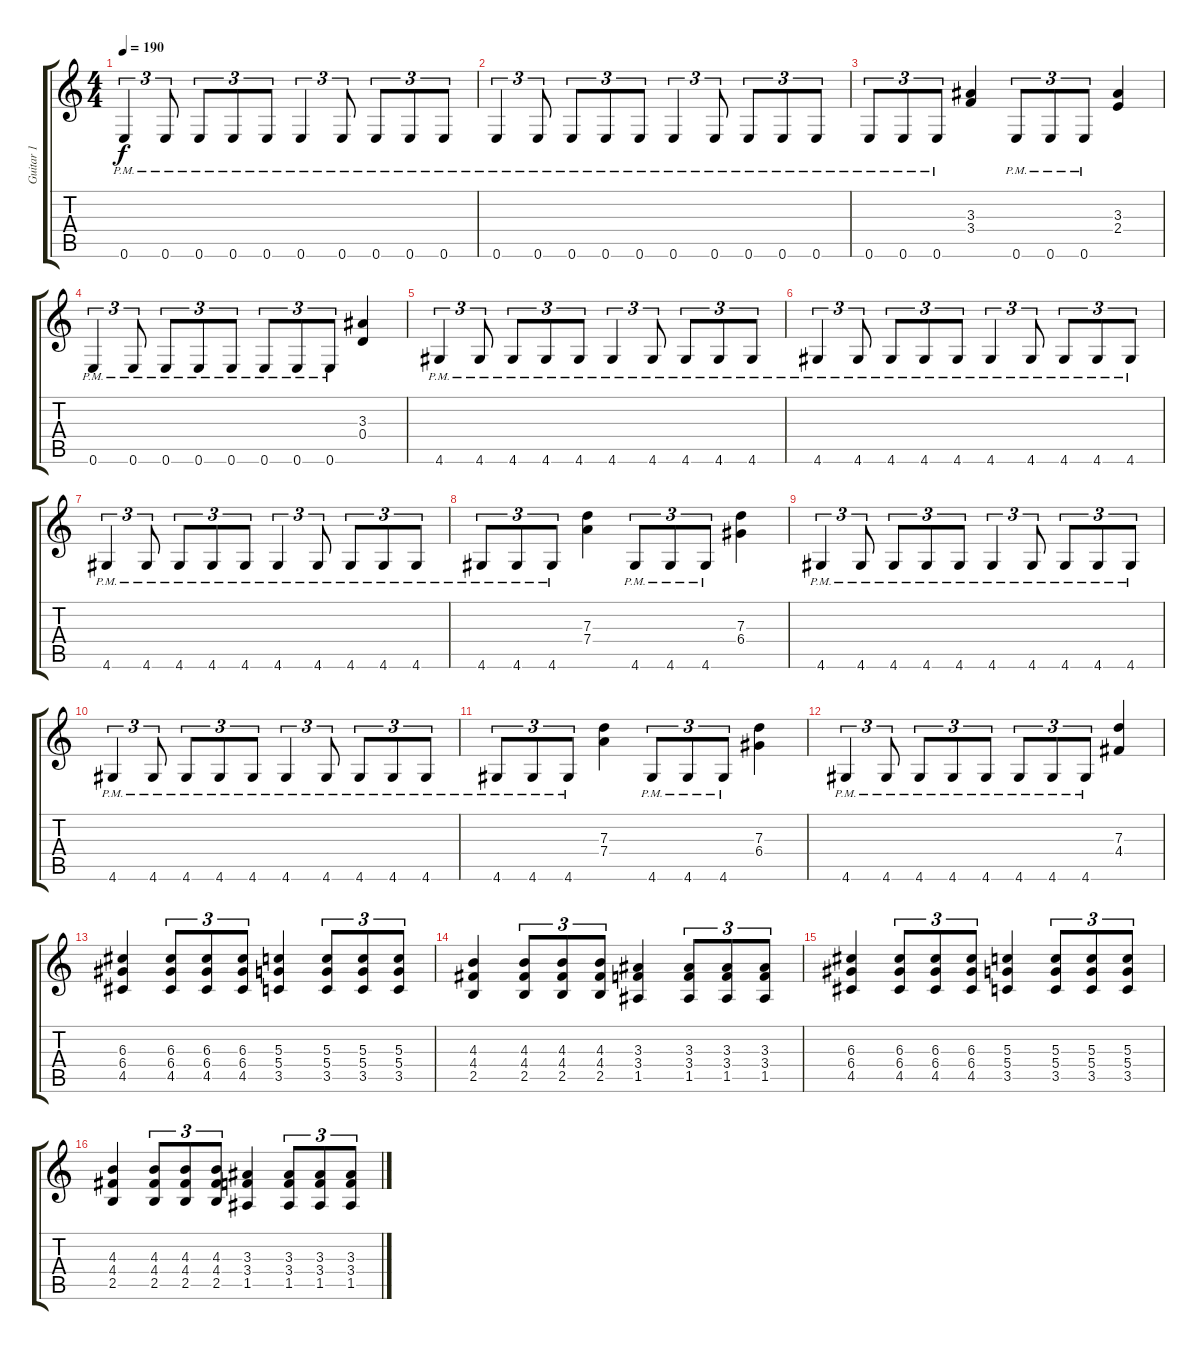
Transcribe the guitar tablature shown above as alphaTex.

\track ("Guitar 1" "Guitar 1") {instrument overdrivenguitar}
\staff {score tabs}
\tuning (E4 B3 G3 D3 A2 E2) {hide}
\ts (4 4)
\tempo 190
\clef g2
\ks c
0.6{pm}.4{tu (3 2) dy f} 0.6{pm}.8{tu (3 2)} 0.6{pm}.8{tu (3 2)} 0.6{pm}.8{tu (3 2)} 0.6{pm}.8{tu (3 2)} 0.6{pm}.4{tu (3 2)} 0.6{pm}.8{tu (3 2)} 0.6{pm}.8{tu (3 2)} 0.6{pm}.8{tu (3 2)} 0.6{pm}.8{tu (3 2)} |
0.6{pm}.4{tu (3 2)} 0.6{pm}.8{tu (3 2)} 0.6{pm}.8{tu (3 2)} 0.6{pm}.8{tu (3 2)} 0.6{pm}.8{tu (3 2)} 0.6{pm}.4{tu (3 2)} 0.6{pm}.8{tu (3 2)} 0.6{pm}.8{tu (3 2)} 0.6{pm}.8{tu (3 2)} 0.6{pm}.8{tu (3 2)} |
0.6{pm}.8{tu (3 2)} 0.6{pm}.8{tu (3 2)} 0.6{pm}.8{tu (3 2)} (3.3 3.4).4 0.6{pm}.8{tu (3 2)} 0.6{pm}.8{tu (3 2)} 0.6{pm}.8{tu (3 2)} (3.3 2.4).4 |
0.6{pm}.4{tu (3 2)} 0.6{pm}.8{tu (3 2)} 0.6{pm}.8{tu (3 2)} 0.6{pm}.8{tu (3 2)} 0.6{pm}.8{tu (3 2)} 0.6{pm}.8{tu (3 2)} 0.6{pm}.8{tu (3 2)} 0.6{pm}.8{tu (3 2)} (3.3 0.4).4 |
4.6{pm}.4{tu (3 2)} 4.6{pm}.8{tu (3 2)} 4.6{pm}.8{tu (3 2)} 4.6{pm}.8{tu (3 2)} 4.6{pm}.8{tu (3 2)} 4.6{pm}.4{tu (3 2)} 4.6{pm}.8{tu (3 2)} 4.6{pm}.8{tu (3 2)} 4.6{pm}.8{tu (3 2)} 4.6{pm}.8{tu (3 2)} |
4.6{pm}.4{tu (3 2)} 4.6{pm}.8{tu (3 2)} 4.6{pm}.8{tu (3 2)} 4.6{pm}.8{tu (3 2)} 4.6{pm}.8{tu (3 2)} 4.6{pm}.4{tu (3 2)} 4.6{pm}.8{tu (3 2)} 4.6{pm}.8{tu (3 2)} 4.6{pm}.8{tu (3 2)} 4.6{pm}.8{tu (3 2)} |
4.6{pm}.4{tu (3 2)} 4.6{pm}.8{tu (3 2)} 4.6{pm}.8{tu (3 2)} 4.6{pm}.8{tu (3 2)} 4.6{pm}.8{tu (3 2)} 4.6{pm}.4{tu (3 2)} 4.6{pm}.8{tu (3 2)} 4.6{pm}.8{tu (3 2)} 4.6{pm}.8{tu (3 2)} 4.6{pm}.8{tu (3 2)} |
4.6{pm}.8{tu (3 2)} 4.6{pm}.8{tu (3 2)} 4.6{pm}.8{tu (3 2)} (7.3 7.4).4 4.6{pm}.8{tu (3 2)} 4.6{pm}.8{tu (3 2)} 4.6{pm}.8{tu (3 2)} (7.3 6.4).4 |
4.6{pm}.4{tu (3 2)} 4.6{pm}.8{tu (3 2)} 4.6{pm}.8{tu (3 2)} 4.6{pm}.8{tu (3 2)} 4.6{pm}.8{tu (3 2)} 4.6{pm}.4{tu (3 2)} 4.6{pm}.8{tu (3 2)} 4.6{pm}.8{tu (3 2)} 4.6{pm}.8{tu (3 2)} 4.6{pm}.8{tu (3 2)} |
4.6{pm}.4{tu (3 2)} 4.6{pm}.8{tu (3 2)} 4.6{pm}.8{tu (3 2)} 4.6{pm}.8{tu (3 2)} 4.6{pm}.8{tu (3 2)} 4.6{pm}.4{tu (3 2)} 4.6{pm}.8{tu (3 2)} 4.6{pm}.8{tu (3 2)} 4.6{pm}.8{tu (3 2)} 4.6{pm}.8{tu (3 2)} |
4.6{pm}.8{tu (3 2)} 4.6{pm}.8{tu (3 2)} 4.6{pm}.8{tu (3 2)} (7.3 7.4).4 4.6{pm}.8{tu (3 2)} 4.6{pm}.8{tu (3 2)} 4.6{pm}.8{tu (3 2)} (7.3 6.4).4 |
4.6{pm}.4{tu (3 2)} 4.6{pm}.8{tu (3 2)} 4.6{pm}.8{tu (3 2)} 4.6{pm}.8{tu (3 2)} 4.6{pm}.8{tu (3 2)} 4.6{pm}.8{tu (3 2)} 4.6{pm}.8{tu (3 2)} 4.6{pm}.8{tu (3 2)} (7.3 4.4).4 |
(6.3 6.4 4.5).4 (6.3 6.4 4.5).8{tu (3 2)} (6.3 6.4 4.5).8{tu (3 2)} (6.3 6.4 4.5).8{tu (3 2)} (5.3 5.4 3.5).4 (5.3 5.4 3.5).8{tu (3 2)} (5.3 5.4 3.5).8{tu (3 2)} (5.3 5.4 3.5).8{tu (3 2)} |
(4.3 4.4 2.5).4 (4.3 4.4 2.5).8{tu (3 2)} (4.3 4.4 2.5).8{tu (3 2)} (4.3 4.4 2.5).8{tu (3 2)} (3.3 3.4 1.5).4 (3.3 3.4 1.5).8{tu (3 2)} (3.3 3.4 1.5).8{tu (3 2)} (3.3 3.4 1.5).8{tu (3 2)} |
(6.3 6.4 4.5).4 (6.3 6.4 4.5).8{tu (3 2)} (6.3 6.4 4.5).8{tu (3 2)} (6.3 6.4 4.5).8{tu (3 2)} (5.3 5.4 3.5).4 (5.3 5.4 3.5).8{tu (3 2)} (5.3 5.4 3.5).8{tu (3 2)} (5.3 5.4 3.5).8{tu (3 2)} |
(4.3 4.4 2.5).4 (4.3 4.4 2.5).8{tu (3 2)} (4.3 4.4 2.5).8{tu (3 2)} (4.3 4.4 2.5).8{tu (3 2)} (3.3 3.4 1.5).4 (3.3 3.4 1.5).8{tu (3 2)} (3.3 3.4 1.5).8{tu (3 2)} (3.3 3.4 1.5).8{tu (3 2)}
